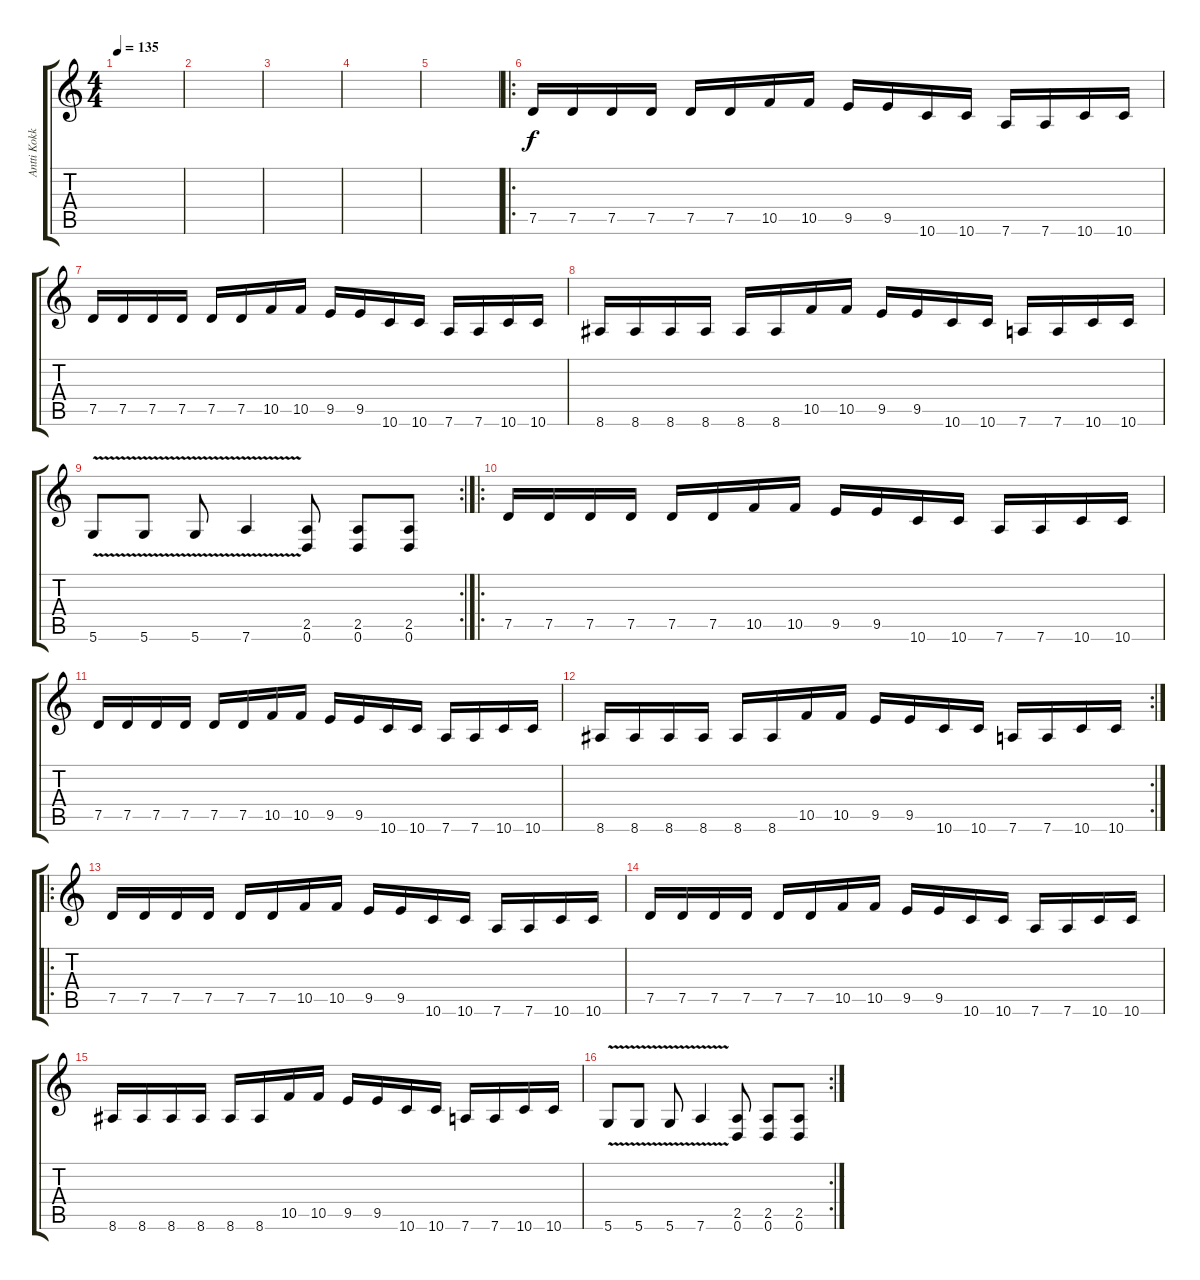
\track ("Antti Kokko " "Antti Kokk") {instrument overdrivenguitar}
\staff {score tabs}
\tuning (D4 A3 F3 C3 G2 D2) {hide}
\ts (4 4)
\tempo 135
\clef g2
\ks c
|
|
|
|
|
\ro
7.5.16 7.5.16 7.5.16 7.5.16 7.5.16 7.5.16 10.5.16 10.5.16 9.5.16 9.5.16 10.6.16 10.6.16 7.6.16 7.6.16 10.6.16 10.6.16 |
7.5.16 7.5.16 7.5.16 7.5.16 7.5.16 7.5.16 10.5.16 10.5.16 9.5.16 9.5.16 10.6.16 10.6.16 7.6.16 7.6.16 10.6.16 10.6.16 |
8.6.16 8.6.16 8.6.16 8.6.16 8.6.16 8.6.16 10.5.16 10.5.16 9.5.16 9.5.16 10.6.16 10.6.16 7.6.16 7.6.16 10.6.16 10.6.16 |
\rc 2
5.6{v}.8 5.6{v}.8 5.6{v}.8 7.6{v}.4 (2.5 0.6).8 (2.5 0.6).8 (2.5 0.6).8 |
\ro
7.5.16 7.5.16 7.5.16 7.5.16 7.5.16 7.5.16 10.5.16 10.5.16 9.5.16 9.5.16 10.6.16 10.6.16 7.6.16 7.6.16 10.6.16 10.6.16 |
7.5.16 7.5.16 7.5.16 7.5.16 7.5.16 7.5.16 10.5.16 10.5.16 9.5.16 9.5.16 10.6.16 10.6.16 7.6.16 7.6.16 10.6.16 10.6.16 |
\rc 2
8.6.16 8.6.16 8.6.16 8.6.16 8.6.16 8.6.16 10.5.16 10.5.16 9.5.16 9.5.16 10.6.16 10.6.16 7.6.16 7.6.16 10.6.16 10.6.16 |
\ro
7.5.16 7.5.16 7.5.16 7.5.16 7.5.16 7.5.16 10.5.16 10.5.16 9.5.16 9.5.16 10.6.16 10.6.16 7.6.16 7.6.16 10.6.16 10.6.16 |
7.5.16 7.5.16 7.5.16 7.5.16 7.5.16 7.5.16 10.5.16 10.5.16 9.5.16 9.5.16 10.6.16 10.6.16 7.6.16 7.6.16 10.6.16 10.6.16 |
8.6.16 8.6.16 8.6.16 8.6.16 8.6.16 8.6.16 10.5.16 10.5.16 9.5.16 9.5.16 10.6.16 10.6.16 7.6.16 7.6.16 10.6.16 10.6.16 |
\rc 2
5.6{v}.8 5.6{v}.8 5.6{v}.8 7.6{v}.4 (2.5 0.6).8 (2.5 0.6).8 (2.5 0.6).8
